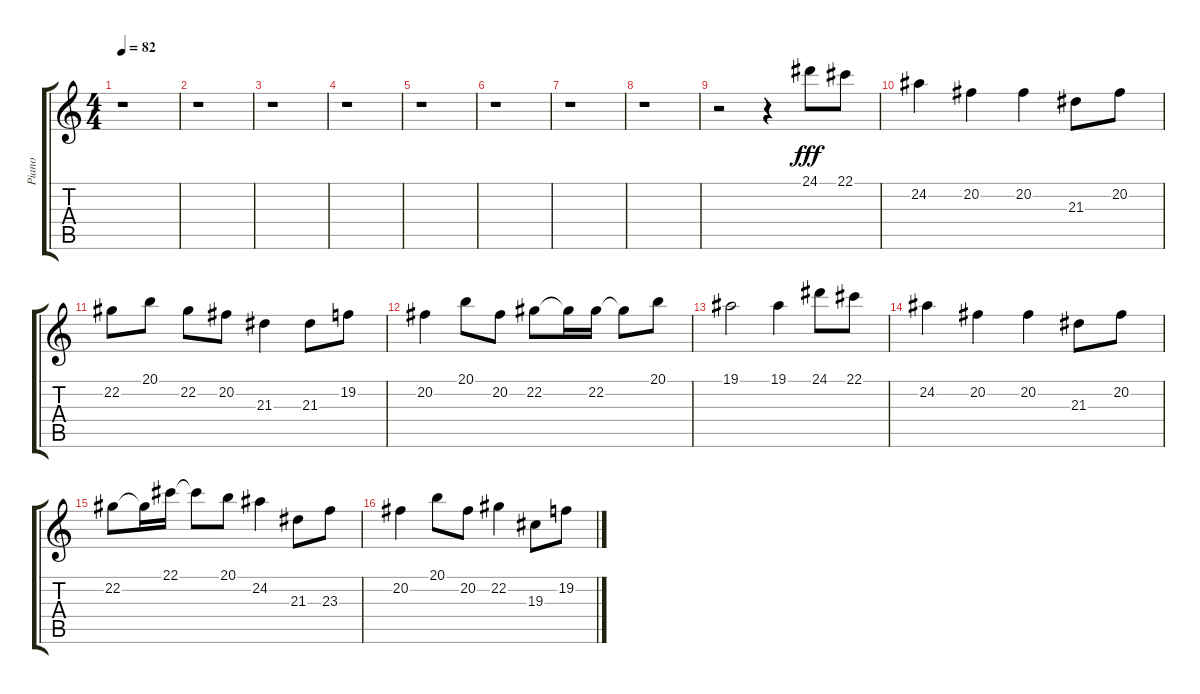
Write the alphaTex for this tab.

\track ("Piano" "Piano") {instrument acousticgrandpiano}
\staff {score tabs}
\tuning (Eb4 Bb3 Gb3 Db3 Ab2 Db2) {hide}
\ts (4 4)
\tempo 82
\clef g2
\ks c
r.1{dy fff} |
r.1 |
r.1 |
r.1 |
r.1 |
r.1 |
r.1 |
r.1 |
r.2 r.4 24.1.8 22.1.8 |
24.2.4 20.2.4 20.2.4 21.3.8 20.2.8 |
22.2.8 20.1.8 22.2.8 20.2.8 21.3.4 21.3.8 19.2.8 |
20.2.4 20.1.8 20.2.8 22.2.8 22.2{t}.16 22.2.16 22.2{t}.8 20.1.8 |
19.1.2 19.1.4 24.1.8 22.1.8 |
24.2.4 20.2.4 20.2.4 21.3.8 20.2.8 |
22.2.8 22.2{t}.16 22.1.16 22.1{t}.8 20.1.8 24.2.4 21.3.8 23.3.8 |
20.2.4 20.1.8 20.2.8 22.2.4 19.3.8 19.2.8
